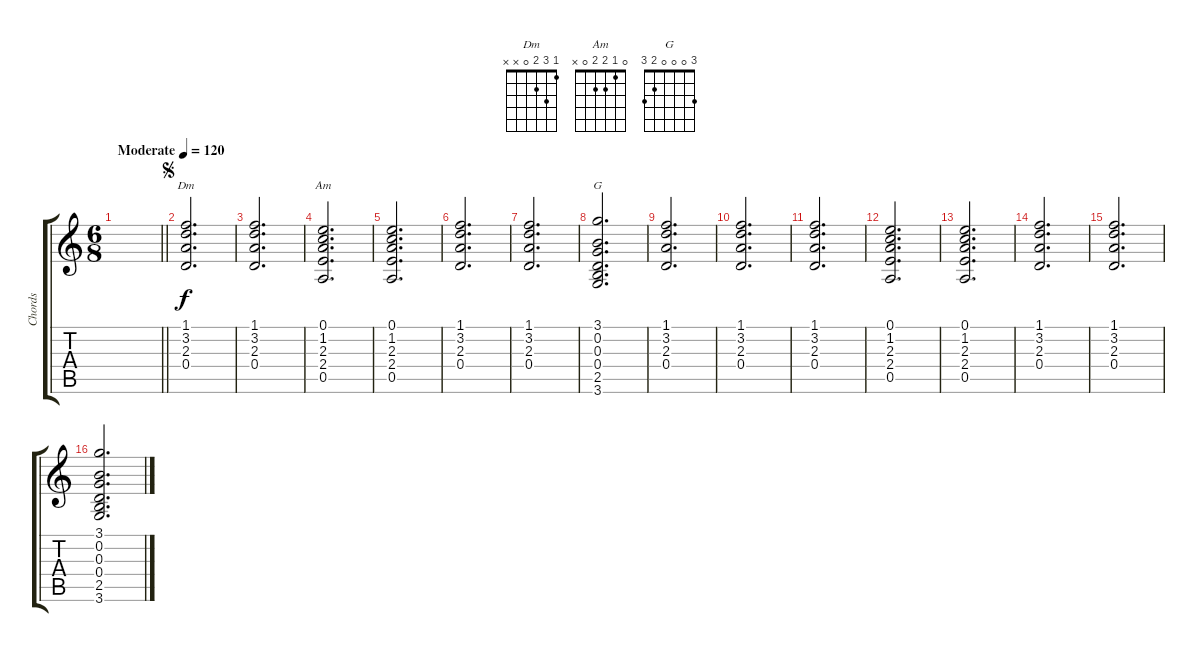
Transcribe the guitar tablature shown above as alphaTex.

\track ("Chords" "Chords") {instrument acousticguitarsteel}
\staff {score tabs}
\tuning (E4 B3 G3 D3 A2 E2) {hide}
\chord ("Dm" 1 3 2 0 x x)
\chord ("Am" 0 1 2 2 0 x)
\chord ("G" 3 0 0 0 2 3)
\ts (6 8)
\tempo (120 "Moderate")
\tempo 180
\tempo (120 "Moderate")
\clef g2
\barLineRight lightlight
\ks c
|
\jump segno
(1.1 3.2 2.3 0.4).2{d ch "Dm"} |
(1.1 3.2 2.3 0.4).2{d} |
(0.1 1.2 2.3 2.4 0.5).2{d ch "Am"} |
(0.1 1.2 2.3 2.4 0.5).2{d} |
(1.1 3.2 2.3 0.4).2{d} |
(1.1 3.2 2.3 0.4).2{d} |
(3.1 0.2 0.3 0.4 2.5 3.6).2{d ch "G"} |
(1.1 3.2 2.3 0.4).2{d} |
(1.1 3.2 2.3 0.4).2{d} |
(1.1 3.2 2.3 0.4).2{d} |
(0.1 1.2 2.3 2.4 0.5).2{d} |
(0.1 1.2 2.3 2.4 0.5).2{d} |
(1.1 3.2 2.3 0.4).2{d} |
(1.1 3.2 2.3 0.4).2{d} |
(3.1 0.2 0.3 0.4 2.5 3.6).2{d}
